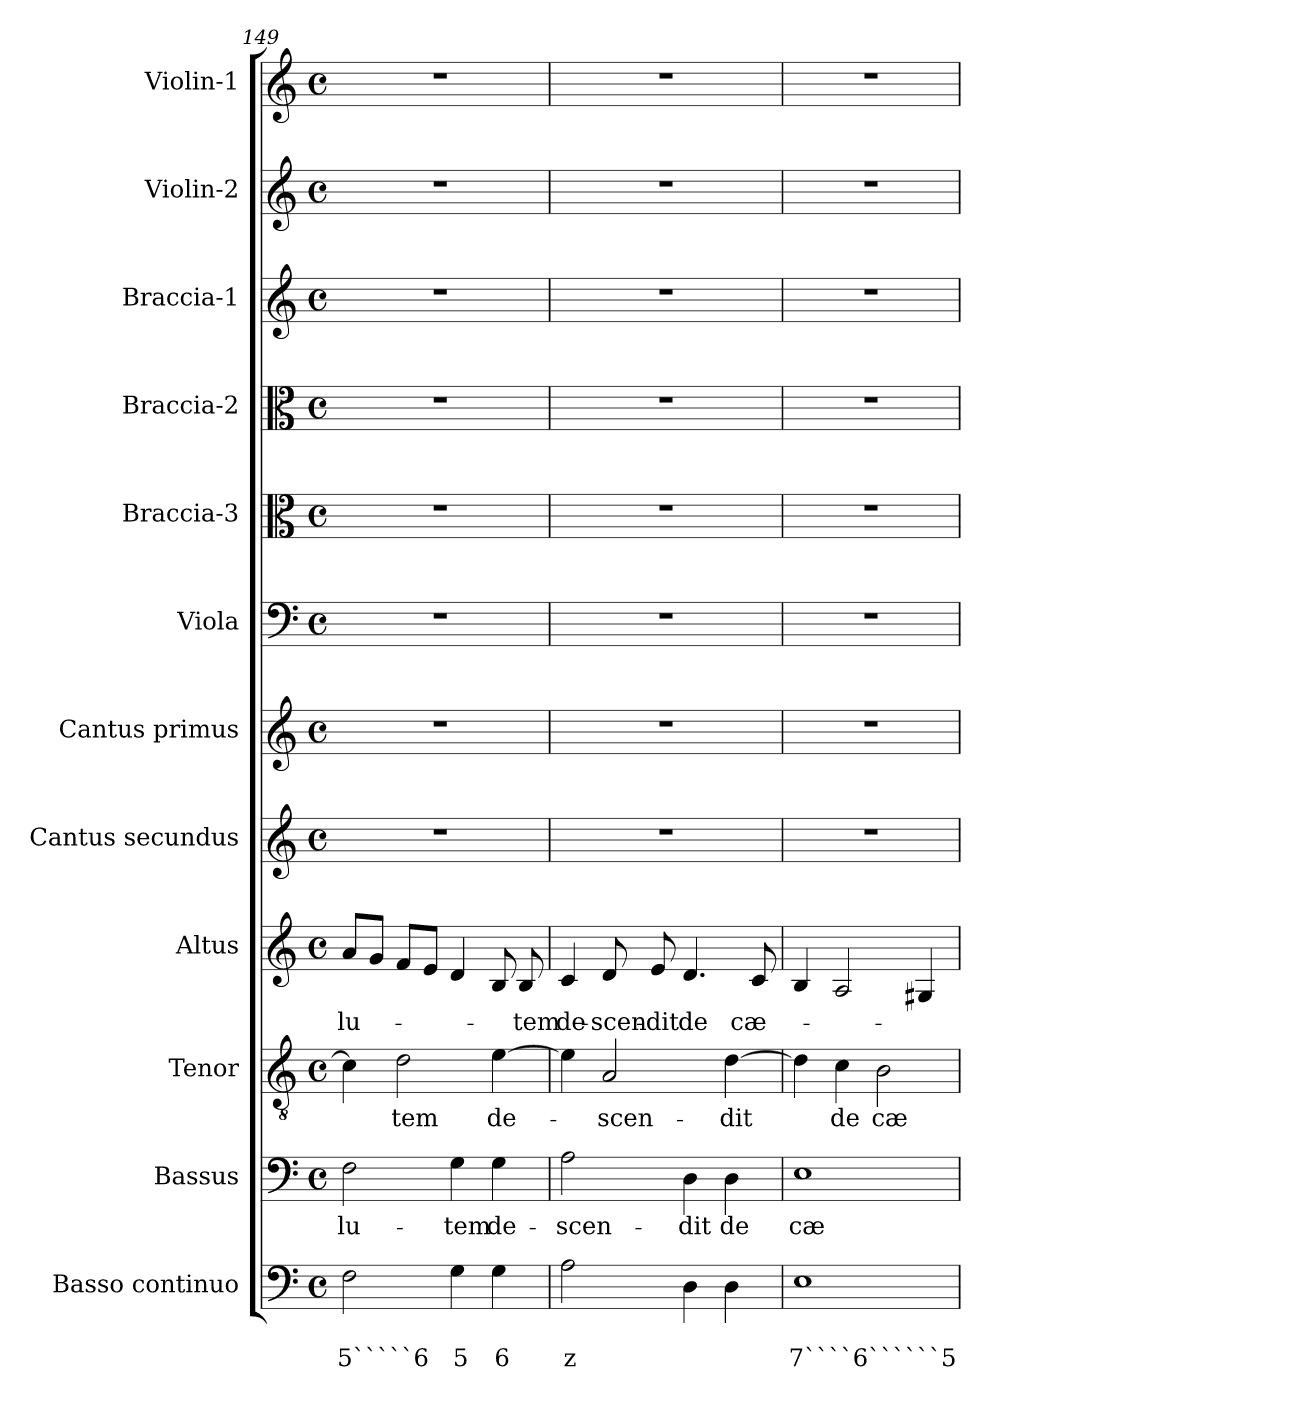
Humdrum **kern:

**kern	**text	**text	**kern	**text	**kern	**text	**kern	**text	**kern	**kern	**kern	**kern	**kern	**kern	**kern	**kern
*part12	*part12	*part12	*part11	*part11	*part10	*part10	*part9	*part9	*part8	*part7	*part6	*part5	*part4	*part3	*part2	*part1
*staff12	*staff12	*staff12	*staff11	*staff11	*staff10	*staff10	*staff9	*staff9	*staff8	*staff7	*staff6	*staff5	*staff4	*staff3	*staff2	*staff1
*I"Basso continuo	*	*	*I"Bassus	*	*I"Tenor	*	*I"Altus	*	*I"Cantus secundus	*I"Cantus primus	*I"Viola	*I"Braccia-3	*I"Braccia-2	*I"Braccia-1	*I"Violin-2	*I"Violin-1
*I'BC	*	*	*I'B	*	*I'T	*	*I'A	*	*I'C2	*I'C1	*I'Va	*I'Br3	*I'Br2	*I'Br1	*I'Vi2	*I'Vi1
*clefF4	*	*	*clefF4	*	*clefGv2	*	*clefG2	*	*clefG2	*clefG2	*clefF4	*clefC3	*clefC3	*clefG2	*clefG2	*clefG2
*k[]	*	*	*k[]	*	*k[]	*	*k[]	*	*k[]	*k[]	*k[]	*k[]	*k[]	*k[]	*k[]	*k[]
*C:	*	*	*C:	*	*C:	*	*C:	*	*C:	*C:	*C:	*C:	*C:	*C:	*C:	*C:
*M4/4	*	*	*M4/4	*	*M4/4	*	*M4/4	*	*M4/4	*M4/4	*M4/4	*M4/4	*M4/4	*M4/4	*M4/4	*M4/4
*met(c)	*	*	*met(c)	*	*met(c)	*	*met(c)	*	*met(c)	*met(c)	*met(c)	*met(c)	*met(c)	*met(c)	*met(c)	*met(c)
=149	=149	=149	=149	=149	=149	=149	=149	=149	=149	=149	=149	=149	=149	=149	=149	=149
!	!	!LO:LY:b	!	!	!	!	!	!	!	!	!	!	!	!	!	!
!	!	!	!	!LO:LY:b	!	!	!	!	!	!	!	!	!	!	!	!
!	!	!	!	!	!	!	!	!LO:LY:b	!	!	!	!	!	!	!	!
2F\	.	5`````6	2F\	-lu-	4c\]	.	8a/L	-lu-	1r	1r	1r	1r	1r	1r	1r	1r
.	.	.	.	.	.	.	8g/J	.	.	.	.	.	.	.	.	.
!	!	!	!	!	!	!LO:LY:b	!	!	!	!	!	!	!	!	!	!
.	.	.	.	.	2d\	-tem	8f/L	.	.	.	.	.	.	.	.	.
.	.	.	.	.	.	.	8e/J	.	.	.	.	.	.	.	.	.
!	!	!LO:LY:b	!	!	!	!	!	!	!	!	!	!	!	!	!	!
!	!	!	!	!LO:LY:b	!	!	!	!	!	!	!	!	!	!	!	!
4G\	.	5	4G\	-tem	.	.	4d/	.	.	.	.	.	.	.	.	.
!	!	!LO:LY:b	!	!	!	!	!	!	!	!	!	!	!	!	!	!
!	!	!	!	!LO:LY:b	!	!	!	!	!	!	!	!	!	!	!	!
!	!	!	!	!	!	!LO:LY:b	!	!	!	!	!	!	!	!	!	!
4G\	.	6	4G\	de-	[4e\	de-	8B/	.	.	.	.	.	.	.	.	.
!	!	!	!	!	!	!	!	!LO:LY:b	!	!	!	!	!	!	!	!
.	.	.	.	.	.	.	8B/	-tem	.	.	.	.	.	.	.	.
=150	=150	=150	=150	=150	=150	=150	=150	=150	=150	=150	=150	=150	=150	=150	=150	=150
!	!	!LO:LY:b	!	!	!	!	!	!	!	!	!	!	!	!	!	!
!	!	!	!	!LO:LY:b	!	!	!	!	!	!	!	!	!	!	!	!
!	!	!	!	!	!	!	!	!LO:LY:b	!	!	!	!	!	!	!	!
2A\	.	z	2A\	-scen-	4e\]	.	4c/	de-	1r	1r	1r	1r	1r	1r	1r	1r
!	!	!	!	!	!	!LO:LY:b	!	!	!	!	!	!	!	!	!	!
!	!	!	!	!	!	!	!	!LO:LY:b	!	!	!	!	!	!	!	!
.	.	.	.	.	2A/	-scen-	8d/	-scen-	.	.	.	.	.	.	.	.
!	!	!	!	!	!	!	!	!LO:LY:b	!	!	!	!	!	!	!	!
.	.	.	.	.	.	.	8e/	-dit	.	.	.	.	.	.	.	.
!	!	!	!	!LO:LY:b	!	!	!	!	!	!	!	!	!	!	!	!
!	!	!	!	!	!	!	!	!LO:LY:b	!	!	!	!	!	!	!	!
4D\	.	.	4D\	-dit	.	.	4.d/	de	.	.	.	.	.	.	.	.
!	!	!	!	!LO:LY:b	!	!	!	!	!	!	!	!	!	!	!	!
!	!	!	!	!	!	!LO:LY:b	!	!	!	!	!	!	!	!	!	!
4D\	.	.	4D\	de	[4d\	-dit	.	.	.	.	.	.	.	.	.	.
!	!	!	!	!	!	!	!	!LO:LY:b	!	!	!	!	!	!	!	!
.	.	.	.	.	.	.	8c/	cæ-	.	.	.	.	.	.	.	.
=151	=151	=151	=151	=151	=151	=151	=151	=151	=151	=151	=151	=151	=151	=151	=151	=151
!	!	!LO:LY:b	!	!	!	!	!	!	!	!	!	!	!	!	!	!
!	!	!	!	!LO:LY:b	!	!	!	!	!	!	!	!	!	!	!	!
1E	.	7````6``````5	1E	cæ-	4d\]	.	4B/	.	1r	1r	1r	1r	1r	1r	1r	1r
!	!	!	!	!	!	!LO:LY:b	!	!	!	!	!	!	!	!	!	!
.	.	.	.	.	4c\	de	2A/	.	.	.	.	.	.	.	.	.
!	!	!	!	!	!	!LO:LY:b	!	!	!	!	!	!	!	!	!	!
.	.	.	.	.	2B\	cæ-	.	.	.	.	.	.	.	.	.	.
.	.	.	.	.	.	.	4G#X/	.	.	.	.	.	.	.	.	.
=	=	=	=	=	=	=	=	=	=	=	=	=	=	=	=	=
*-	*-	*-	*-	*-	*-	*-	*-	*-	*-	*-	*-	*-	*-	*-	*-	*-
